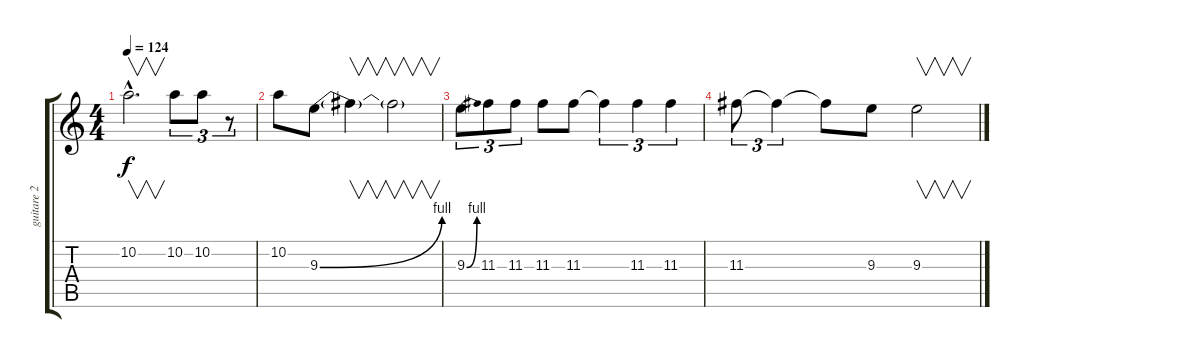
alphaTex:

\track ("guitare 2" "guitare 2") {instrument acousticguitarnylon}
\staff {score tabs}
\tuning (E4 B3 G3 D3 A2 E2) {hide}
\ts (4 4)
\tempo 124
\clef g2
\ks c
10.2{hac t}.2{v d dy f} 10.2.8{tu (3 2)} 10.2.8{tu (3 2)} r.8{tu (3 2)} |
10.2.8 9.3{be (bend 0 0 60 4)}.8 9.3{t}.4{v} 9.3{t}.2{v} |
9.3{be (bend 0 0 60 4)}.8{tu (3 2)} 11.3.8{tu (3 2)} 11.3.8{tu (3 2)} 11.3.8 11.3.8 11.3{t}.4{tu (3 2)} 11.3.4{tu (3 2)} 11.3.4{tu (3 2)} |
11.3.8{tu (3 2)} 11.3{t}.4{tu (3 2)} 11.3{t}.8 9.3.8 9.3.2{v}
